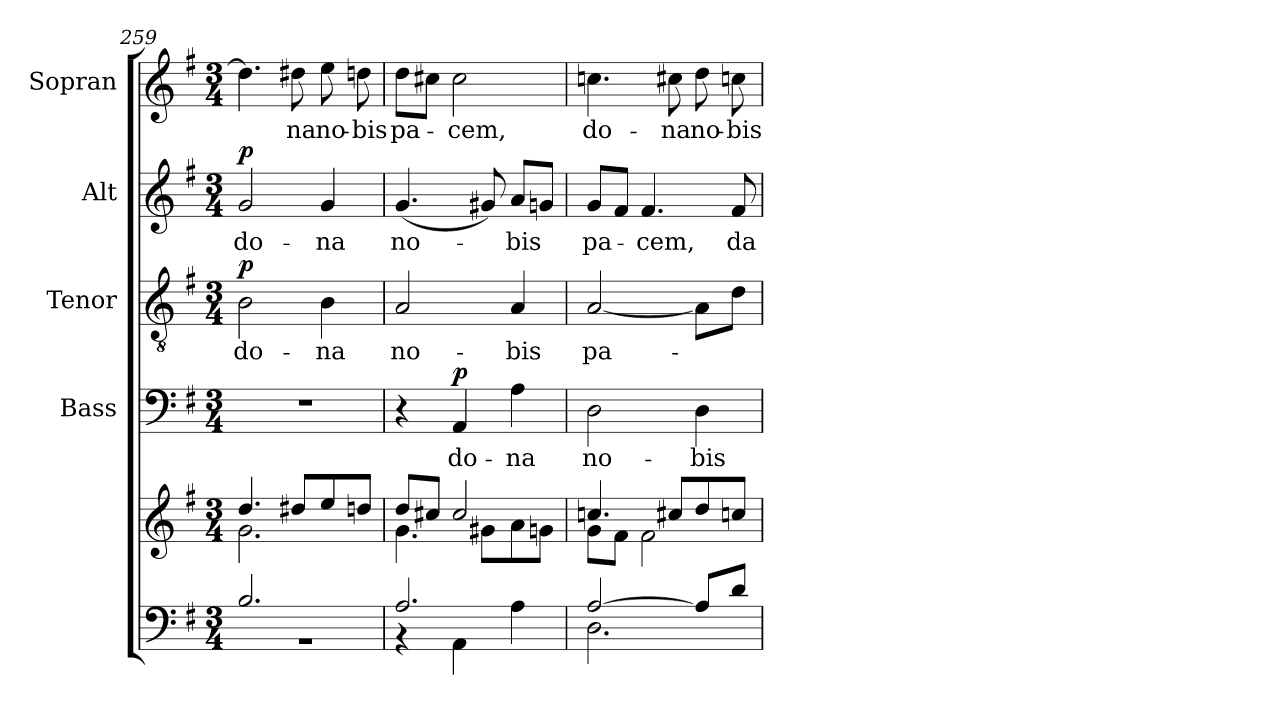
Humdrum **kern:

**kern	**kern	**kern	**text	**dynam	**kern	**text	**dynam	**kern	**text	**dynam	**kern	**text
*part5	*part5	*part4	*part4	*part4	*part3	*part3	*part3	*part2	*part2	*part2	*part1	*part1
*staff6	*staff5	*staff4	*staff4	*staff4	*staff3	*staff3	*staff3	*staff2	*staff2	*staff2	*staff1	*staff1
*	*	*I"Bass	*	*	*I"Tenor	*	*	*I"Alt	*	*	*I"Sopran	*
*	*	*I'B	*	*	*I'T	*	*	*I'A	*	*	*I'S	*
*clefF4	*clefG2	*clefF4	*	*	*clefGv2	*	*	*clefG2	*	*	*clefG2	*
*k[f#]	*k[f#]	*k[f#]	*	*	*k[f#]	*	*	*k[f#]	*	*	*k[f#]	*
*G:	*G:	*G:	*	*	*G:	*	*	*G:	*	*	*G:	*
*M3/4	*M3/4	*M3/4	*	*	*M3/4	*	*	*M3/4	*	*	*M3/4	*
=259	=259	=259	=259	=259	=259	=259	=259	=259	=259	=259	=259	=259
*^	*	*	*	*	*	*	*	*	*	*	*	*
!	!LO:N:vis=1	!	!	!	!	!	!LO:LY:b	!LO:DY:a	!	!LO:LY:b	!LO:DY:a	!	!
*	*	*^	*	*	*	*	*	*	*	*	*	*	*
2.B/	2.rBB	4.dd/	2.g\	2.r	.	.	2B\	do-	p	2g/	do-	p	4.dd\]	.
!	!	!	!	!	!	!	!	!	!	!	!	!	!	!LO:LY:b
.	.	8dd#X/L	.	.	.	.	.	.	.	.	.	.	8dd#X\	-na
!	!	!	!	!	!	!	!	!LO:LY:b	!	!	!LO:LY:b	!	!	!LO:LY:b
.	.	8ee/	.	.	.	.	4B\	-na	.	4g/	-na	.	8ee\	no-
!	!	!	!	!	!	!	!	!	!	!	!	!	!	!LO:LY:b
.	.	8ddn/J	.	.	.	.	.	.	.	.	.	.	8ddn\	-bis
=260	=260	=260	=260	=260	=260	=260	=260	=260	=260	=260	=260	=260	=260	=260
!	!	!	!	!	!	!	!	!LO:LY:b	!	!	!LO:LY:b	!	!	!LO:LY:b
2.A/	4rBB	8dd/L	4.g\	4r	.	.	2A/	no-	.	(<4.g/	no-	.	8dd\L	pa-
.	.	8cc#X/J	.	.	.	.	.	.	.	.	.	.	8cc#X\J	.
!	!	!	!	!	!LO:LY:b	!LO:DY:a	!	!	!	!	!	!	!	!LO:LY:b
.	4AA\	2cc#/	.	4AA/	do-	p	.	.	.	.	.	.	2cc#\	-cem,
.	.	.	8g#X\L	.	.	.	.	.	.	8g#X/)	.	.	.	.
!	!	!	!	!	!LO:LY:b	!	!	!LO:LY:b	!	!	!LO:LY:b	!	!	!
.	4A\	.	8a\	4A\	-na	.	4A/	-bis	.	8a/L	-bis	.	.	.
.	.	.	8gn\J	.	.	.	.	.	.	8gn/J	.	.	.	.
!!LO:LB:g=z
=261	=261	=261	=261	=261	=261	=261	=261	=261	=261	=261	=261	=261	=261	=261
!	!	!	!	!	!LO:LY:b	!	!	!LO:LY:b	!	!	!LO:LY:b	!	!	!LO:LY:b
[>2A/	2.D\	4.ccn/	8g\L	2D\	no-	.	[2A/	pa-	.	8g/L	pa-	.	4.ccn\	do-
.	.	.	8f#\J	.	.	.	.	.	.	8f#/J	.	.	.	.
!	!	!	!	!	!	!	!	!	!	!	!LO:LY:b	!	!	!
.	.	.	2f#\	.	.	.	.	.	.	4.f#/	-cem,	.	.	.
!	!	!	!	!	!	!	!	!	!	!	!	!	!	!LO:LY:b
.	.	8cc#X/L	.	.	.	.	.	.	.	.	.	.	8cc#X\	-na
!	!	!	!	!	!LO:LY:b	!	!	!	!	!	!	!	!	!LO:LY:b
8A/L]	.	8dd/	.	4D\	-bis	.	8A\L]	.	.	.	.	.	8dd\	no-
!	!	!	!	!	!	!	!	!	!	!	!LO:LY:b	!	!	!LO:LY:b
8d/J	.	8ccn/J	.	.	.	.	8d\J	.	.	8f#/	da	.	8ccn\	-bis
*v	*v	*	*	*	*	*	*	*	*	*	*	*	*	*
*	*v	*v	*	*	*	*	*	*	*	*	*	*	*
=	=	=	=	=	=	=	=	=	=	=	=	=
*-	*-	*-	*-	*-	*-	*-	*-	*-	*-	*-	*-	*-
